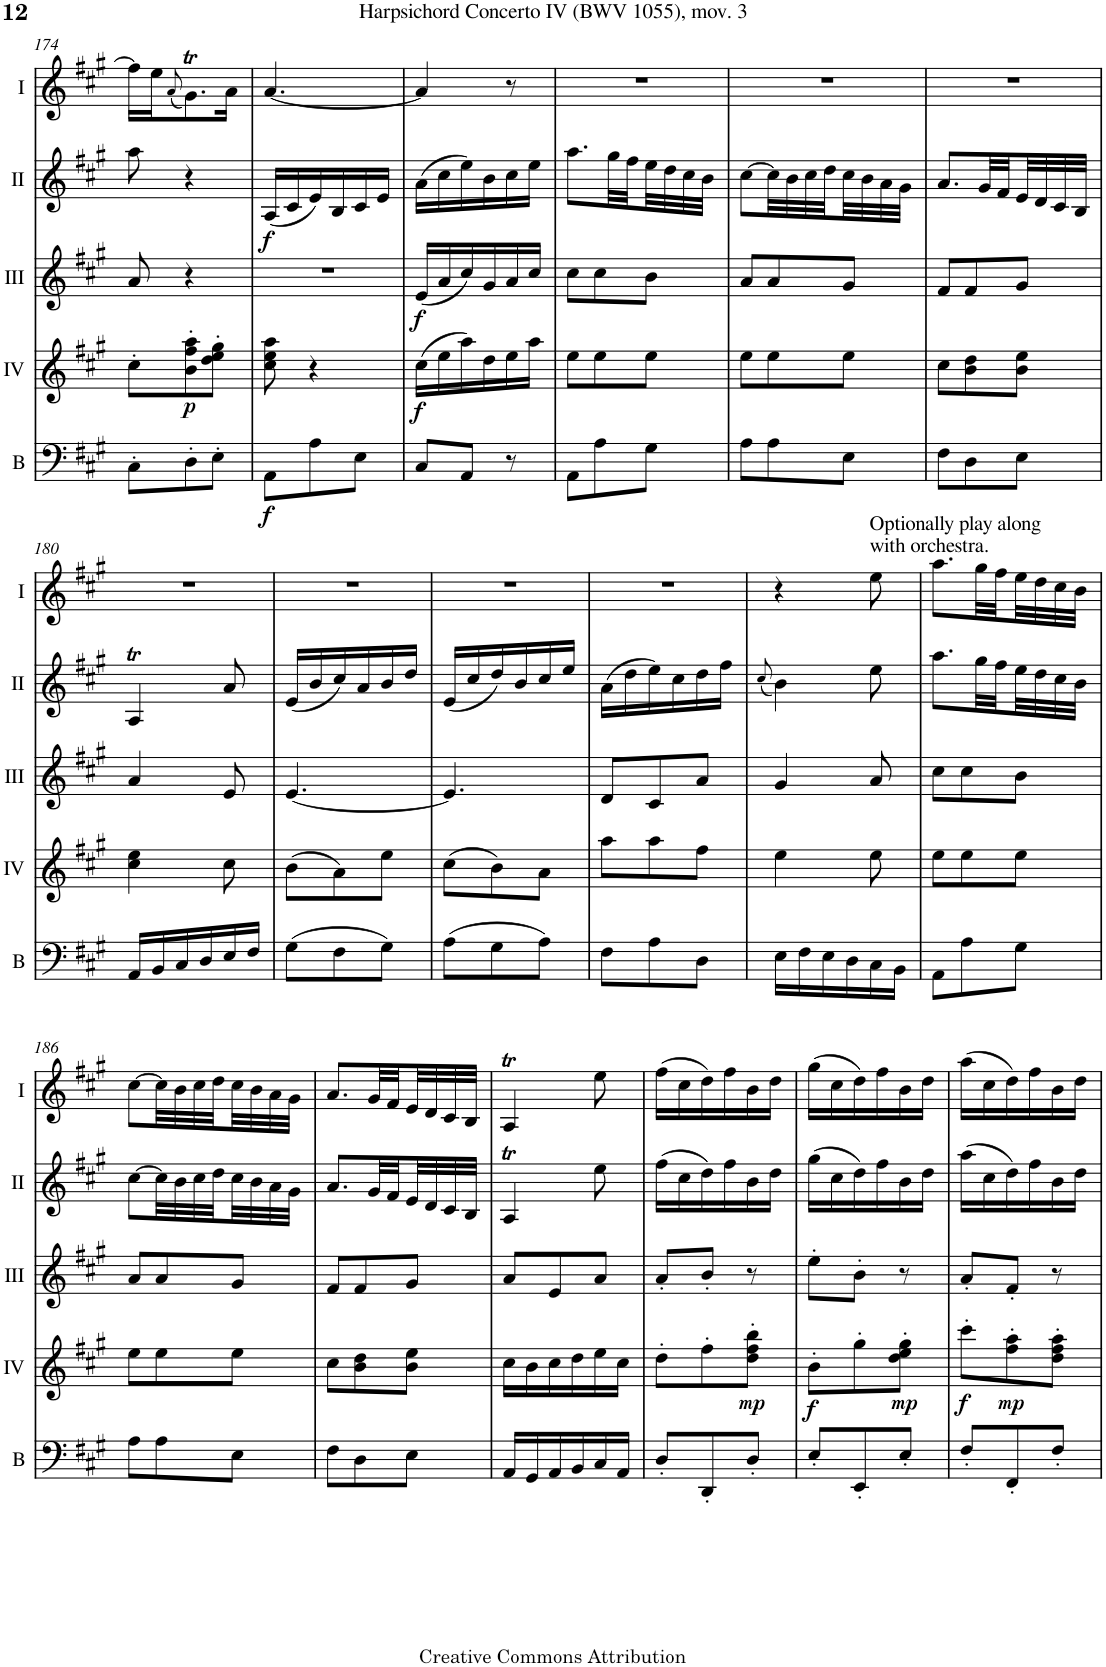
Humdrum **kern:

**kern	**dynam	**kern	**dynam	**kern	**dynam	**kern	**dynam	**kern
*part5	*part5	*part4	*part4	*part3	*part3	*part2	*part2	*part1
*staff5	*staff5	*staff4	*staff4	*staff3	*staff3	*staff2	*staff2	*staff1
*I"Bass	*	*I"Acc. 4	*	*I"Acc. 3	*	*I"Acc. 2	*	*I"Acc. 1
*I'B	*	*	*	*	*	*	*	*
!!LO:PB:g=z
*clefF4	*	*clefG2	*	*clefG2	*	*clefG2	*	*clefG2
*Trd7c12	*	*Trd7c12	*	*	*	*	*	*
*k[f#c#g#]	*	*k[f#c#g#]	*	*k[f#c#g#]	*	*k[f#c#g#]	*	*k[f#c#g#]
*M3/8	*	*M3/8	*	*M3/8	*	*M3/8	*	*M3/8
=174	=174	=174	=174	=174	=174	=174	=174	=174
8C#'\L	.	8cc#'\L	.	8a/	.	8aa\	.	16ff#\LL]
.	.	.	.	.	.	.	.	16ee\J
.	.	.	.	.	.	.	.	(8qa/
!	!	!	!LO:DY:b	!	!	!	!	!
8D'\	.	8b\' 8ff#\' 8aa\'	p	4r	.	4r	.	8.g#t\)
8E'\J	.	8dd\' 8ee\' 8gg#\'J	.	.	.	.	.	.
.	.	.	.	.	.	.	.	16a\Jk
=175	=175	=175	=175	=175	=175	=175	=175	=175
!	!LO:DY:b	!	!	!	!	!	!LO:DY:b	!
8AA\L	f	8cc#\ 8ee\ 8aa\	.	4.r	.	(16A/LL	f	[4.a/
.	.	.	.	.	.	16c#/	.	.
8A\	.	4r	.	.	.	16e/)	.	.
.	.	.	.	.	.	16B/	.	.
8E\J	.	.	.	.	.	16c#/	.	.
.	.	.	.	.	.	16e/JJ	.	.
=176	=176	=176	=176	=176	=176	=176	=176	=176
!	!	!	!LO:DY:b	!	!LO:DY:b	!	!	!
8C#/L	.	(16cc#\LL	f	(16e/LL	f	(16a\LL	.	4a/]
.	.	16ee\	.	16a/	.	16cc#\	.	.
8AA/J	.	16aa\)	.	16cc#/)	.	16ee\)	.	.
.	.	16dd\	.	16g#/	.	16b\	.	.
8r	.	16ee\	.	16a/	.	16cc#\	.	8r
.	.	16aa\JJ	.	16cc#/JJ	.	16ee\JJ	.	.
=177	=177	=177	=177	=177	=177	=177	=177	=177
8AA\L	.	8ee\L	.	8cc#\L	.	8.aa\L	.	4.r
8A\	.	8ee\	.	8cc#\	.	.	.	.
.	.	.	.	.	.	32gg#\LL	.	.
.	.	.	.	.	.	32ff#\	.	.
8G#\J	.	8ee\J	.	8b\J	.	32ee\	.	.
.	.	.	.	.	.	32dd\	.	.
.	.	.	.	.	.	32cc#\	.	.
.	.	.	.	.	.	32b\JJJ	.	.
=178	=178	=178	=178	=178	=178	=178	=178	=178
8A\L	.	8ee\L	.	8a/L	.	[8cc#\L	.	4.r
8A\	.	8ee\	.	8a/	.	32cc#\LL]	.	.
.	.	.	.	.	.	32b\	.	.
.	.	.	.	.	.	32cc#\	.	.
.	.	.	.	.	.	32dd\	.	.
8E\J	.	8ee\J	.	8g#/J	.	32cc#\	.	.
.	.	.	.	.	.	32b\	.	.
.	.	.	.	.	.	32a\	.	.
.	.	.	.	.	.	32g#\JJJ	.	.
=179	=179	=179	=179	=179	=179	=179	=179	=179
8F#\L	.	8cc#\L	.	8f#/L	.	8.a/L	.	4.r
8D\	.	8b\ 8dd\	.	8f#/	.	.	.	.
.	.	.	.	.	.	32g#/LL	.	.
.	.	.	.	.	.	32f#/	.	.
8E\J	.	8b\ 8ee\J	.	8g#/J	.	32e/	.	.
.	.	.	.	.	.	32d/	.	.
.	.	.	.	.	.	32c#/	.	.
.	.	.	.	.	.	32B/JJJ	.	.
!!LO:LB:g=z
=180	=180	=180	=180	=180	=180	=180	=180	=180
16AA/LL	.	4cc#\ 4ee\	.	4a/	.	4AT/	.	4.r
16BB/	.	.	.	.	.	.	.	.
16C#/	.	.	.	.	.	.	.	.
16D/	.	.	.	.	.	.	.	.
16E/	.	8cc#\	.	8e/	.	8a/	.	.
16F#/JJ	.	.	.	.	.	.	.	.
=181	=181	=181	=181	=181	=181	=181	=181	=181
(8G#\L	.	(8b\L	.	[4.e/	.	(16e/LL	.	4.r
.	.	.	.	.	.	16b/	.	.
8F#\	.	8a\)	.	.	.	16cc#/)	.	.
.	.	.	.	.	.	16a/	.	.
8G#\J)	.	8ee\J	.	.	.	16b/	.	.
.	.	.	.	.	.	16dd/JJ	.	.
=182	=182	=182	=182	=182	=182	=182	=182	=182
(8A\L	.	(8cc#\L	.	4.e/]	.	(16e/LL	.	4.r
.	.	.	.	.	.	16cc#/	.	.
8G#\	.	8b\)	.	.	.	16dd/)	.	.
.	.	.	.	.	.	16b/	.	.
8A\J)	.	8a\J	.	.	.	16cc#/	.	.
.	.	.	.	.	.	16ee/JJ	.	.
=183	=183	=183	=183	=183	=183	=183	=183	=183
8F#\L	.	8aa\L	.	8d/L	.	(16a\LL	.	4.r
.	.	.	.	.	.	16dd\	.	.
8A\	.	8aa\	.	8c#/	.	16ee\)	.	.
.	.	.	.	.	.	16cc#\	.	.
8D\J	.	8ff#\J	.	8a/J	.	16dd\	.	.
.	.	.	.	.	.	16ff#\JJ	.	.
=184	=184	=184	=184	=184	=184	=184	=184	=184
.	.	.	.	.	.	(8qcc#/	.	.
16E\LL	.	4ee\	.	4g#/	.	4b\)	.	4r
16F#\	.	.	.	.	.	.	.	.
16E\	.	.	.	.	.	.	.	.
16D\	.	.	.	.	.	.	.	.
!	!	!	!	!	!	!	!	!LO:TX:a:t=Optionally play along
!	!	!	!	!	!	!	!	!LO:TX:a:t=with orchestra.
16C#\	.	8ee\	.	8a/	.	8ee\	.	8ee\
16BB\JJ	.	.	.	.	.	.	.	.
=185	=185	=185	=185	=185	=185	=185	=185	=185
8AA\L	.	8ee\L	.	8cc#\L	.	8.aa\L	.	8.aa\L
8A\	.	8ee\	.	8cc#\	.	.	.	.
.	.	.	.	.	.	32gg#\LL	.	32gg#\LL
.	.	.	.	.	.	32ff#\	.	32ff#\
8G#\J	.	8ee\J	.	8b\J	.	32ee\	.	32ee\
.	.	.	.	.	.	32dd\	.	32dd\
.	.	.	.	.	.	32cc#\	.	32cc#\
.	.	.	.	.	.	32b\JJJ	.	32b\JJJ
!!LO:LB:g=z
=186	=186	=186	=186	=186	=186	=186	=186	=186
8A\L	.	8ee\L	.	8a/L	.	[8cc#\L	.	[8cc#\L
8A\	.	8ee\	.	8a/	.	32cc#\LL]	.	32cc#\LL]
.	.	.	.	.	.	32b\	.	32b\
.	.	.	.	.	.	32cc#\	.	32cc#\
.	.	.	.	.	.	32dd\	.	32dd\
8E\J	.	8ee\J	.	8g#/J	.	32cc#\	.	32cc#\
.	.	.	.	.	.	32b\	.	32b\
.	.	.	.	.	.	32a\	.	32a\
.	.	.	.	.	.	32g#\JJJ	.	32g#\JJJ
=187	=187	=187	=187	=187	=187	=187	=187	=187
8F#\L	.	8cc#\L	.	8f#/L	.	8.a/L	.	8.a/L
8D\	.	8b\ 8dd\	.	8f#/	.	.	.	.
.	.	.	.	.	.	32g#/LL	.	32g#/LL
.	.	.	.	.	.	32f#/	.	32f#/
8E\J	.	8b\ 8ee\J	.	8g#/J	.	32e/	.	32e/
.	.	.	.	.	.	32d/	.	32d/
.	.	.	.	.	.	32c#/	.	32c#/
.	.	.	.	.	.	32B/JJJ	.	32B/JJJ
=188	=188	=188	=188	=188	=188	=188	=188	=188
16AA/LL	.	16cc#\LL	.	8a/L	.	4AT/	.	4AT/
16GG#/	.	16b\	.	.	.	.	.	.
16AA/	.	16cc#\	.	8e/	.	.	.	.
16BB/	.	16dd\	.	.	.	.	.	.
16C#/	.	16ee\	.	8a/J	.	8ee\	.	8ee\
16AA/JJ	.	16cc#\JJ	.	.	.	.	.	.
=189	=189	=189	=189	=189	=189	=189	=189	=189
8D'/L	.	8dd'\L	.	8a'/L	.	(16ff#\LL	.	(16ff#\LL
.	.	.	.	.	.	16cc#\	.	16cc#\
8DD'/	.	8ff#'\	.	8b'/J	.	16dd\)	.	16dd\)
.	.	.	.	.	.	16ff#\	.	16ff#\
!	!	!	!LO:DY:b	!	!	!	!	!
8D'/J	.	8dd\' 8ff#\' 8bb\'J	mp	8r	.	16b\	.	16b\
.	.	.	.	.	.	16dd\JJ	.	16dd\JJ
=190	=190	=190	=190	=190	=190	=190	=190	=190
!	!	!	!LO:DY:b	!	!	!	!	!
8E'/L	.	8b'\L	f	8ee'\L	.	(16gg#\LL	.	(16gg#\LL
.	.	.	.	.	.	16cc#\	.	16cc#\
8EE'/	.	8gg#'\	.	8b'\J	.	16dd\)	.	16dd\)
.	.	.	.	.	.	16ff#\	.	16ff#\
!	!	!	!LO:DY:b	!	!	!	!	!
8E'/J	.	8dd\' 8ee\' 8gg#\'J	mp	8r	.	16b\	.	16b\
.	.	.	.	.	.	16dd\JJ	.	16dd\JJ
=191	=191	=191	=191	=191	=191	=191	=191	=191
!	!	!	!LO:DY:b	!	!	!	!	!
8F#'/L	.	8ccc#'\L	f	8a'/L	.	(16aa\LL	.	(16aa\LL
.	.	.	.	.	.	16cc#\	.	16cc#\
!	!	!	!LO:DY:b	!	!	!	!	!
8FF#'/	.	8ff#\' 8aa\'	mp	8f#'/J	.	16dd\)	.	16dd\)
.	.	.	.	.	.	16ff#\	.	16ff#\
8F#'/J	.	8dd\' 8ff#\' 8aa\'J	.	8r	.	16b\	.	16b\
.	.	.	.	.	.	16dd\JJ	.	16dd\JJ
=	=	=	=	=	=	=	=	=
*-	*-	*-	*-	*-	*-	*-	*-	*-
